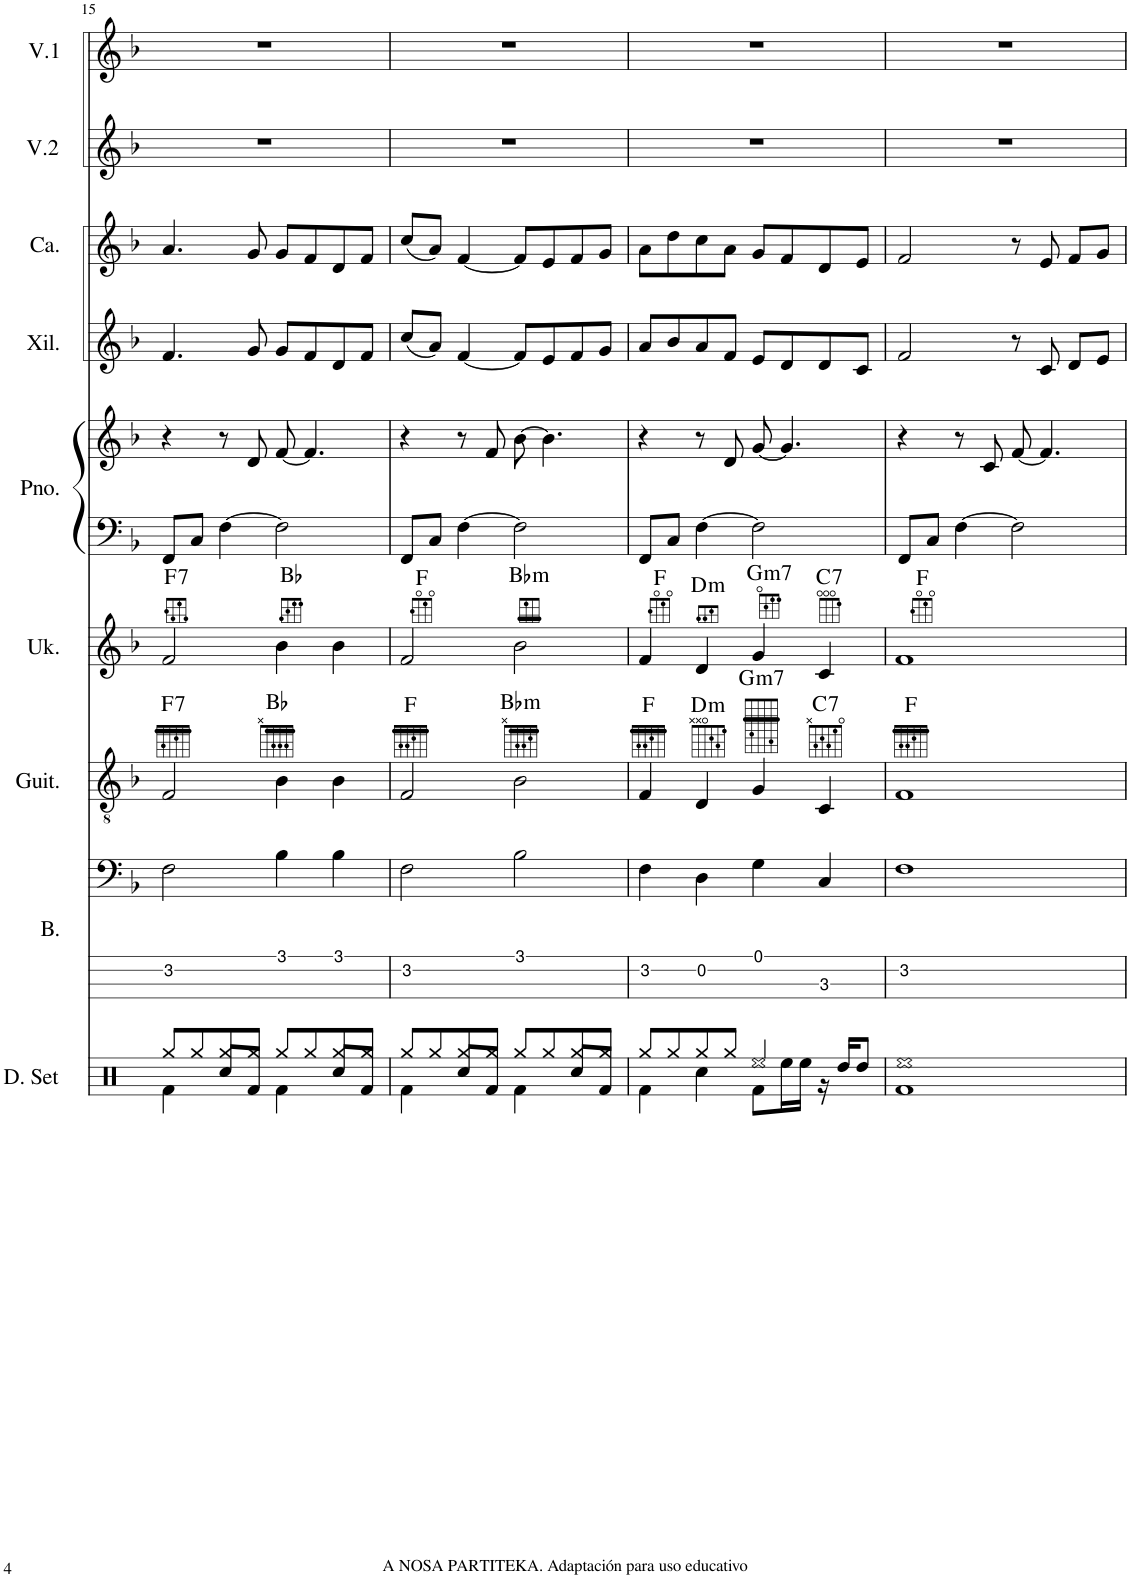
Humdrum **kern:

**kern	**kern	**kern	**kern	**harte	**kern	**harte	**kern	**kern	**kern	**kern	**kern	**kern
*part9	*part8	*part8	*part7	*part7	*part6	*part6	*part5	*part5	*part4	*part3	*part2	*part1
*staff11	*staff10	*staff9	*staff8	*	*staff7	*	*staff6	*staff5	*staff4	*staff3	*staff2	*staff1
*I"Batería	*I"Baixo	*	*I"Guitarra	*	*I"Ukelele	*	*I"Piano	*	*I"Xilófono	*I"Carillón	*I"Voz 2	*I"Voz 1
*	*I'B.	*	*I'Guit.	*	*I'Uk.	*	*I'Pno.	*	*I'Xil.	*I'Ca.	*I'V.2	*I'V.1
!!LO:PB:g=z
*clefX	*	*clefF4	*clefGv2	*	*clefG2	*	*clefF4	*clefG2	*clefG2	*clefG2	*clefG2	*clefG2
*	*Trd7c12	*Trd7c12	*	*	*	*	*	*	*Trd-7c-12	*Trd-14c-24	*	*
*k[b-e-]	*k[b-]	*k[b-]	*k[b-]	*	*k[b-]	*	*k[b-]	*k[b-]	*k[b-]	*k[b-]	*k[b-]	*k[b-]
*M4/4	*M4/4	*M4/4	*M4/4	*	*M4/4	*	*M4/4	*M4/4	*M4/4	*M4/4	*M4/4	*M4/4
=15	=15	=15	=15	=15	=15	=15	=15	=15	=15	=15	=15	=15
*^	*	*	*	*	*	*	*	*	*	*	*	*
!	!	!	!	!	!LO:H:kt=7	!	!LO:H:kt=7	!	!	!	!	!	!
8Rgg/L	4Rf\	2F	2F\	2F/	F:7	2f/	F:7	8FF/L	4r	4.f/	4.a/	1r	1r
8Rgg/	.	.	.	.	.	.	.	8C/J	.	.	.	.	.
8Rgg/	8Rcc/L	.	.	.	.	.	.	[4F\	8r	.	.	.	.
8Rgg/J	8Rf/J	.	.	.	.	.	.	.	8d/	8g/	8g/	.	.
8Rgg/L	4Rf\	4B-	4B-\	4B-\	Bb:maj	4b-\	Bb:maj	2F\]	[8f/	8g/L	8g/L	.	.
8Rgg/	.	.	.	.	.	.	.	.	4.f/]	8f/	8f/	.	.
8Rgg/	8Rcc/L	4B-	4B-\	4B-\	.	4b-\	.	.	.	8d/	8d/	.	.
8Rgg/J	8Rf/J	.	.	.	.	.	.	.	.	8f/J	8f/J	.	.
=16	=16	=16	=16	=16	=16	=16	=16	=16	=16	=16	=16	=16	=16
8Rgg/L	4Rf\	2F	2F\	2F/	F:maj	2f/	F:maj	8FF/L	4r	(8cc/L	(8cc/L	1r	1r
8Rgg/	.	.	.	.	.	.	.	8C/J	.	8a/J)	8a/J)	.	.
8Rgg/	8Rcc/L	.	.	.	.	.	.	[4F\	8r	[<4f/	[<4f/	.	.
8Rgg/J	8Rf/J	.	.	.	.	.	.	.	8f/	.	.	.	.
!	!	!	!	!	!LO:H:kt=m	!	!LO:H:kt=m	!	!	!	!	!	!
8Rgg/L	4Rf\	2B-	2B-\	2B-\	Bb:min	2b-\	Bb:min	2F\]	[8b-\	8f/L]	8f/L]	.	.
8Rgg/	.	.	.	.	.	.	.	.	4.b-\]	8e/	8e/	.	.
8Rgg/	8Rcc/L	.	.	.	.	.	.	.	.	8f/	8f/	.	.
8Rgg/J	8Rf/J	.	.	.	.	.	.	.	.	8g/J	8g/J	.	.
=17	=17	=17	=17	=17	=17	=17	=17	=17	=17	=17	=17	=17	=17
8Rgg/L	4Rf\	4F	4F\	4F/	F:maj	4f/	F:maj	8FF/L	4r	8a/L	8a\L	1r	1r
8Rgg/	.	.	.	.	.	.	.	8C/J	.	8b-/	8dd\	.	.
!	!	!	!	!	!LO:H:kt=m	!	!LO:H:kt=m	!	!	!	!	!	!
8Rgg/	4Rcc\	4D	4D\	4D/	D:min	4d/	D:min	[4F\	8r	8a/	8cc\	.	.
8Rgg/J	.	.	.	.	.	.	.	.	8d/	8f/J	8a\J	.	.
!	!	!	!	!	!LO:H:kt=m7	!	!LO:H:kt=m7	!	!	!	!	!	!
2Ree/	8Rf\L	4G	4G\	4G/	G:min7	4g/	G:min7	2F\]	[8g/	8e/L	8g/L	.	.
.	16Ree\L	.	.	.	.	.	.	.	4.g/]	8d/	8f/	.	.
.	16Ree\JJ	.	.	.	.	.	.	.	.	.	.	.	.
!	!	!	!	!	!LO:H:kt=7	!	!LO:H:kt=7	!	!	!	!	!	!
.	16r	4C	4C/	4C/	C:7	4c/	C:7	.	.	8d/	8d/	.	.
.	16Rdd/KL	.	.	.	.	.	.	.	.	.	.	.	.
.	8Rdd/J	.	.	.	.	.	.	.	.	8c/J	8e/J	.	.
=18	=18	=18	=18	=18	=18	=18	=18	=18	=18	=18	=18	=18	=18
1Ree	1Rf	1F	1F	1F	F:maj	1f	F:maj	8FF/L	4r	2f/	2f/	1r	1r
.	.	.	.	.	.	.	.	8C/J	.	.	.	.	.
.	.	.	.	.	.	.	.	[4F\	8r	.	.	.	.
.	.	.	.	.	.	.	.	.	8c/	.	.	.	.
.	.	.	.	.	.	.	.	2F\]	[8f/	8r	8r	.	.
.	.	.	.	.	.	.	.	.	4.f/]	8c/	8e/	.	.
.	.	.	.	.	.	.	.	.	.	8d/L	8f/L	.	.
.	.	.	.	.	.	.	.	.	.	8e/J	8g/J	.	.
*v	*v	*	*	*	*	*	*	*	*	*	*	*	*
=	=	=	=	=	=	=	=	=	=	=	=	=
*-	*-	*-	*-	*-	*-	*-	*-	*-	*-	*-	*-	*-
